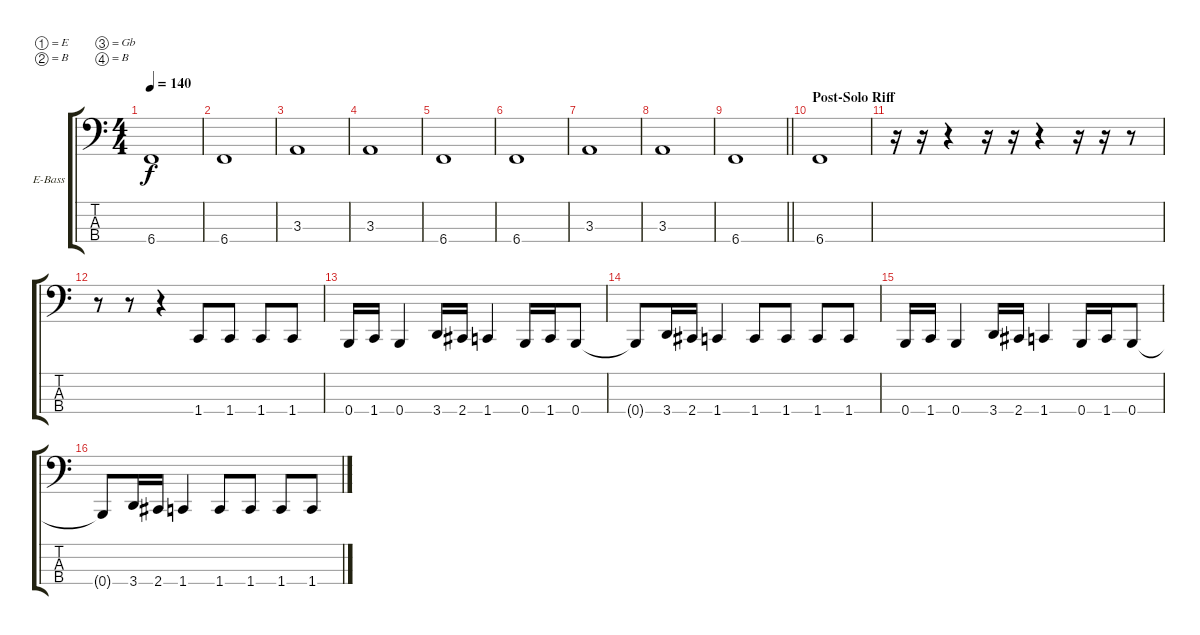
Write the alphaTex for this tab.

\bracketExtendMode groupsimilarinstruments
\firstSystemTrackNameOrientation horizontal
\otherSystemsTrackNameOrientation horizontal
\track ("Adam Duce" "E-Bass") {instrument electricbasspick}
\staff {score tabs}
\tuning (E2 B1 Gb1 B0)
\ts (4 4)
\tempo 140
\clef f4
\ks c
6.4.1{dy f} |
6.4.1 |
3.3.1 |
3.3.1 |
6.4.1 |
6.4.1 |
3.3.1 |
3.3.1 |
\barLineRight lightlight
6.4.1 |
\section ("" "Post-Solo Riff")
6.4.1 |
r.16 r.16 r.4 r.16 r.16 r.4 r.16 r.16 r.8 |
r.8 r.8 r.4 1.4.8 1.4.8 1.4.8 1.4.8 |
0.4.16 1.4.16 0.4.4 3.4.16 2.4.16 1.4.4 0.4.16 1.4.16 0.4.8 |
0.4{t}.8 3.4.16 2.4.16 1.4.4 1.4.8 1.4.8 1.4.8 1.4.8 |
0.4.16 1.4.16 0.4.4 3.4.16 2.4.16 1.4.4 0.4.16 1.4.16 0.4.8 |
0.4{t}.8 3.4.16 2.4.16 1.4.4 1.4.8 1.4.8 1.4.8 1.4.8
